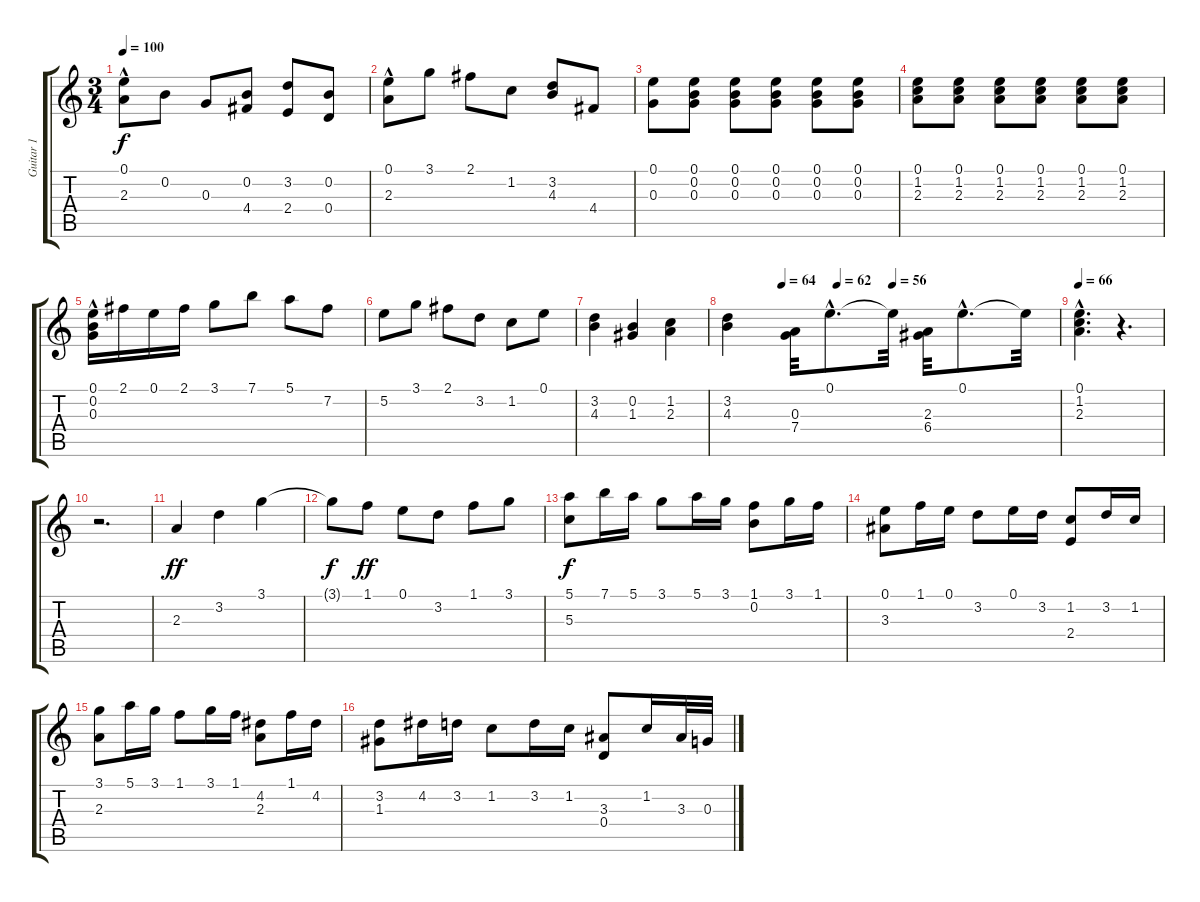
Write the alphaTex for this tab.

\track ("Guitar 1" "Guitar 1") {instrument acousticguitarnylon}
\staff {score tabs}
\tuning (E4 B3 G3 D3 A2 E2) {hide}
\ts (3 4)
\tempo 100
\clef g2
\ks c
(0.1{hac} 2.3).8{dy f} 0.2.8 0.3.8 (0.2 4.4).8 (3.2 2.4).8 (0.2 0.4).8 |
(0.1 2.3{hac}).8 3.1.8 2.1.8 1.2.8 (3.2 4.3).8 4.4.8 |
(0.1 0.3).8 (0.1 0.2 0.3).8 (0.1 0.2 0.3).8 (0.1 0.2 0.3).8 (0.1 0.2 0.3).8 (0.1 0.2 0.3).8 |
(0.1 1.2 2.3).8 (0.1 1.2 2.3).8 (0.1 1.2 2.3).8 (0.1 1.2 2.3).8 (0.1 1.2 2.3).8 (0.1 1.2 2.3).8 |
(0.1 0.2{hac} 0.3{hac}).16 2.1.16 0.1.16 2.1.16 3.1.8 7.1.8 5.1.8 7.2.8 |
5.2.8 3.1.8 2.1.8 3.2.8 1.2.8 0.1.8 |
(3.2 4.3).4 (0.2 1.3).4 (1.2 2.3).4 |
\tempo (64 0.16666666666666666)
\tempo (62 0.3333333333333333)
\tempo (56 0.5)
(3.2 4.3).4 (0.3 7.4).32 0.1{hac}.8{d} 0.1{t}.32 (2.3 6.4).32 0.1{hac}.8{d} 0.1{t}.32 |
\tempo 66
(0.1{hac} 1.2{hac} 2.3{hac}).4{d} r.4{d} |
r.2{d} |
2.3.4{dy ff} 3.2.4 3.1.4 |
3.1{t}.8{dy f} 1.1.8{dy ff} 0.1.8 3.2.8 1.1.8 3.1.8 |
(5.1 5.3).8{dy f} 7.1.16 5.1.16 3.1.8 5.1.16 3.1.16 (1.1 0.2).8 3.1.16 1.1.16 |
(0.1 3.3).8 1.1.16 0.1.16 3.2.8 0.1.16 3.2.16 (1.2 2.4).8 3.2.16 1.2.16 |
(3.1 2.3).8 5.1.16 3.1.16 1.1.8 3.1.16 1.1.16 (4.2 2.3).8 1.1.16 4.2.16 |
(3.2 1.3).8 4.2.16 3.2.16 1.2.8 3.2.16 1.2.16 (3.3 0.4).8 1.2.16 3.3.32 0.3.32
